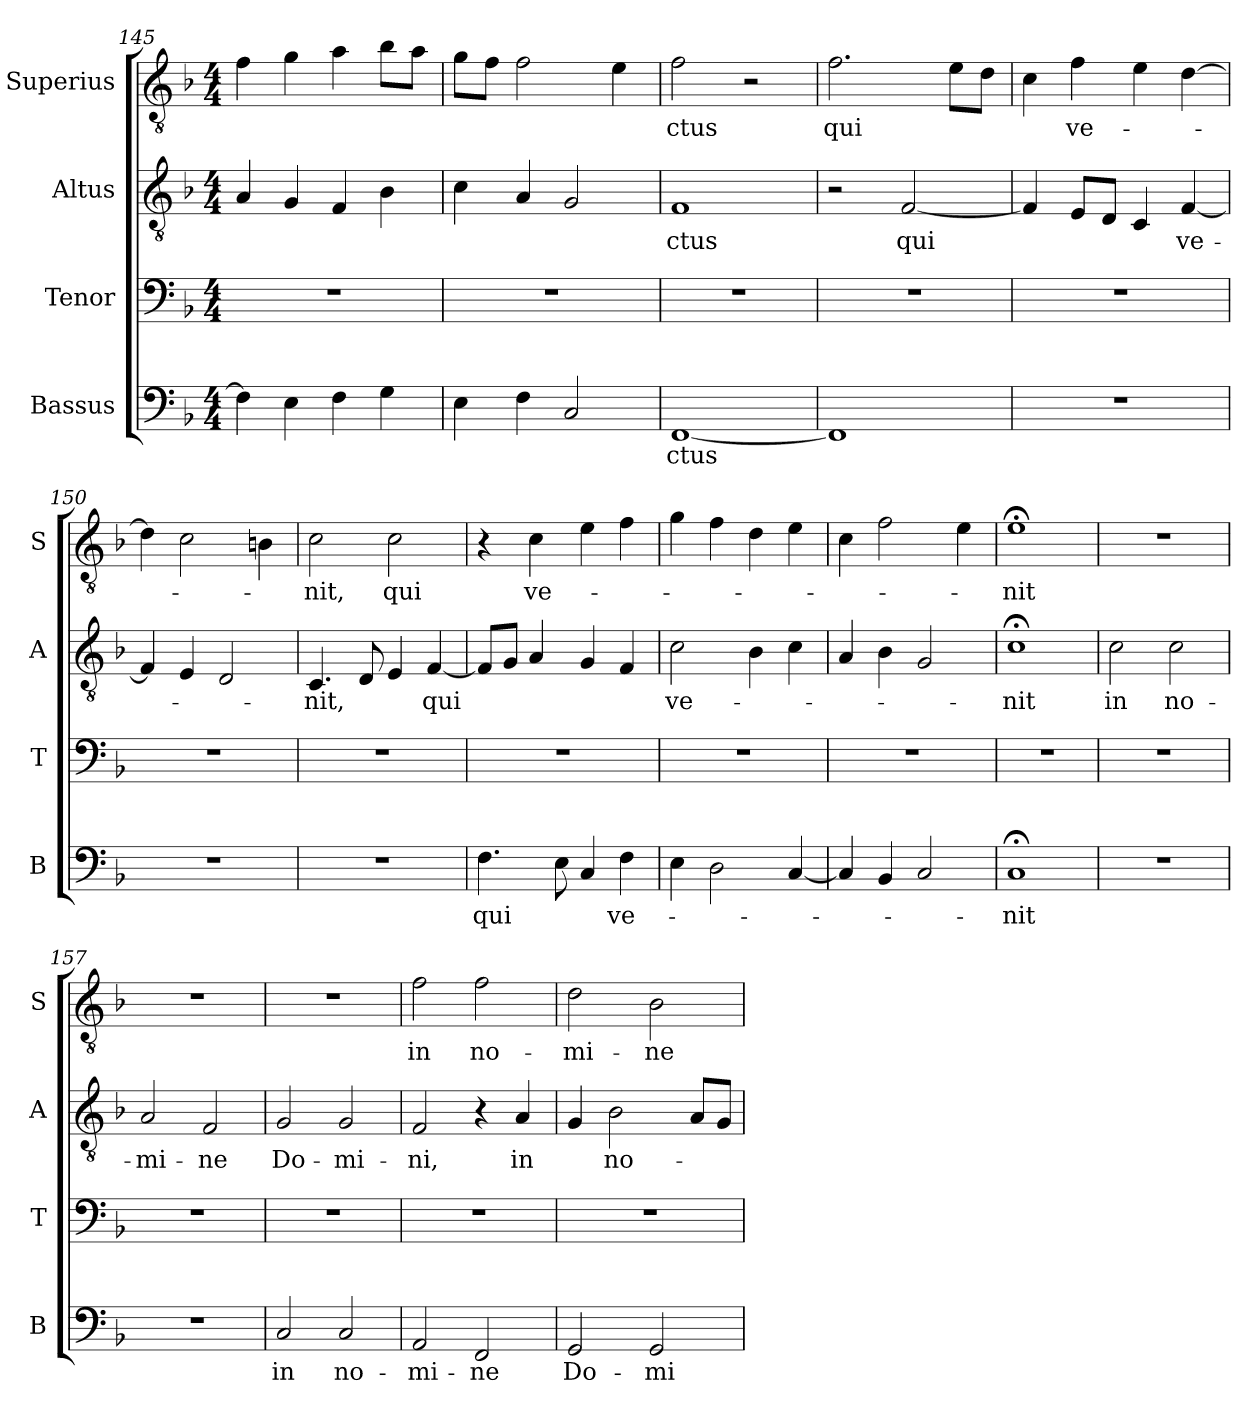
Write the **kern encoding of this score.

**kern	**text	**kern	**kern	**text	**kern	**text
*part4	*part4	*part3	*part2	*part2	*part1	*part1
*staff4	*staff4	*staff3	*staff2	*staff2	*staff1	*staff1
*I"Bassus	*	*I"Tenor	*I"Altus	*	*I"Superius	*
*I'B	*	*I'T	*I'A	*	*I'S	*
*clefF4	*	*clefF4	*clefGv2	*	*clefGv2	*
*k[b-]	*	*k[b-]	*k[b-]	*	*k[b-]	*
*M4/4	*	*M4/4	*M4/4	*	*M4/4	*
=145	=145	=145	=145	=145	=145	=145
4F]	.	1r	4A	.	4f	.
4E	.	.	4G	.	4g	.
4F	.	.	4F	.	4a	.
4G	.	.	4B-	.	8b-L	.
.	.	.	.	.	8aJ	.
=146	=146	=146	=146	=146	=146	=146
4E	.	1r	4c	.	8gL	.
.	.	.	.	.	8fJ	.
4F	.	.	4A	.	2f	.
2C	.	.	2G	.	.	.
.	.	.	.	.	4e	.
=147	=147	=147	=147	=147	=147	=147
!	!LO:LY:i	!	!	!LO:LY:i	!	!
[1FF	-ctus	1r	1F	-ctus	2f	-ctus
.	.	.	.	.	2r	.
=148	=148	=148	=148	=148	=148	=148
1FF]	.	1r	2r	.	2.f	qui
.	.	.	[2F	qui	.	.
.	.	.	.	.	8eL	.
.	.	.	.	.	8dJ	.
=149	=149	=149	=149	=149	=149	=149
1r	.	1r	4F]	.	4c	.
!	!	!	!	!	!	!LO:LY:i
.	.	.	8EL	.	4f	ve-
.	.	.	8DJ	.	.	.
.	.	.	4C	.	4e	.
.	.	.	[4F	ve-	[4d	.
=150	=150	=150	=150	=150	=150	=150
1r	.	1r	4F]	.	4d]	.
.	.	.	4E	.	2c	.
.	.	.	2D	.	.	.
.	.	.	.	.	4Bn	.
=151	=151	=151	=151	=151	=151	=151
!	!	!	!	!LO:LY:i	!	!LO:LY:i
1r	.	1r	4.C	-nit,	2c	-nit,
.	.	.	8D	.	.	.
!	!	!	!	!	!	!LO:LY:i
.	.	.	4E	.	2c	qui
!	!	!	!	!LO:LY:i	!	!
.	.	.	[4F	qui	.	.
=152	=152	=152	=152	=152	=152	=152
4.F	qui	1r	8FL]	.	4r	.
.	.	.	8GJ	.	.	.
.	.	.	4A	.	4c	ve-
8E	.	.	.	.	.	.
4C	.	.	4G	.	4e	.
4F	ve-	.	4F	.	4f	.
=153	=153	=153	=153	=153	=153	=153
!	!	!	!	!LO:LY:i	!	!
4E	.	1r	2c	ve-	4g	.
2D	.	.	.	.	4f	.
.	.	.	4B-	.	4d	.
[4C	.	.	4c	.	4e	.
=154	=154	=154	=154	=154	=154	=154
4C]	.	1r	4A	.	4c	.
4BB-	.	.	4B-	.	2f	.
2C	.	.	2G	.	.	.
.	.	.	.	.	4e	.
=155	=155	=155	=155	=155	=155	=155
1C;<	-nit	1r	1c;<	-nit	1e;<	-nit
=156	=156	=156	=156	=156	=156	=156
1r	.	1r	2c	in	1r	.
.	.	.	2c	no-	.	.
=157	=157	=157	=157	=157	=157	=157
1r	.	1r	2A	-mi-	1r	.
.	.	.	2F	-ne	.	.
=158	=158	=158	=158	=158	=158	=158
!	!	!	!	!LO:LY:i	!	!
2C	in	1r	2G	Do-	1r	.
!	!	!	!	!LO:LY:i	!	!
2C	no-	.	2G	-mi-	.	.
=159	=159	=159	=159	=159	=159	=159
!	!	!	!	!LO:LY:i	!	!
2AA	-mi-	1r	2F	-ni,	2f	in
2FF	-ne	.	4r	.	2f	no-
!	!	!	!	!LO:LY:i	!	!
.	.	.	4A	in	.	.
=160	=160	=160	=160	=160	=160	=160
!	!LO:LY:i	!	!	!	!	!
2GG	Do-	1r	4G	.	2d	-mi-
!	!	!	!	!LO:LY:i	!	!
.	.	.	2B-	no-	.	.
!	!LO:LY:i	!	!	!	!	!
2GG	-mi-	.	.	.	2B-	-ne
.	.	.	8AL	.	.	.
.	.	.	8GJ	.	.	.
=	=	=	=	=	=	=
*-	*-	*-	*-	*-	*-	*-
